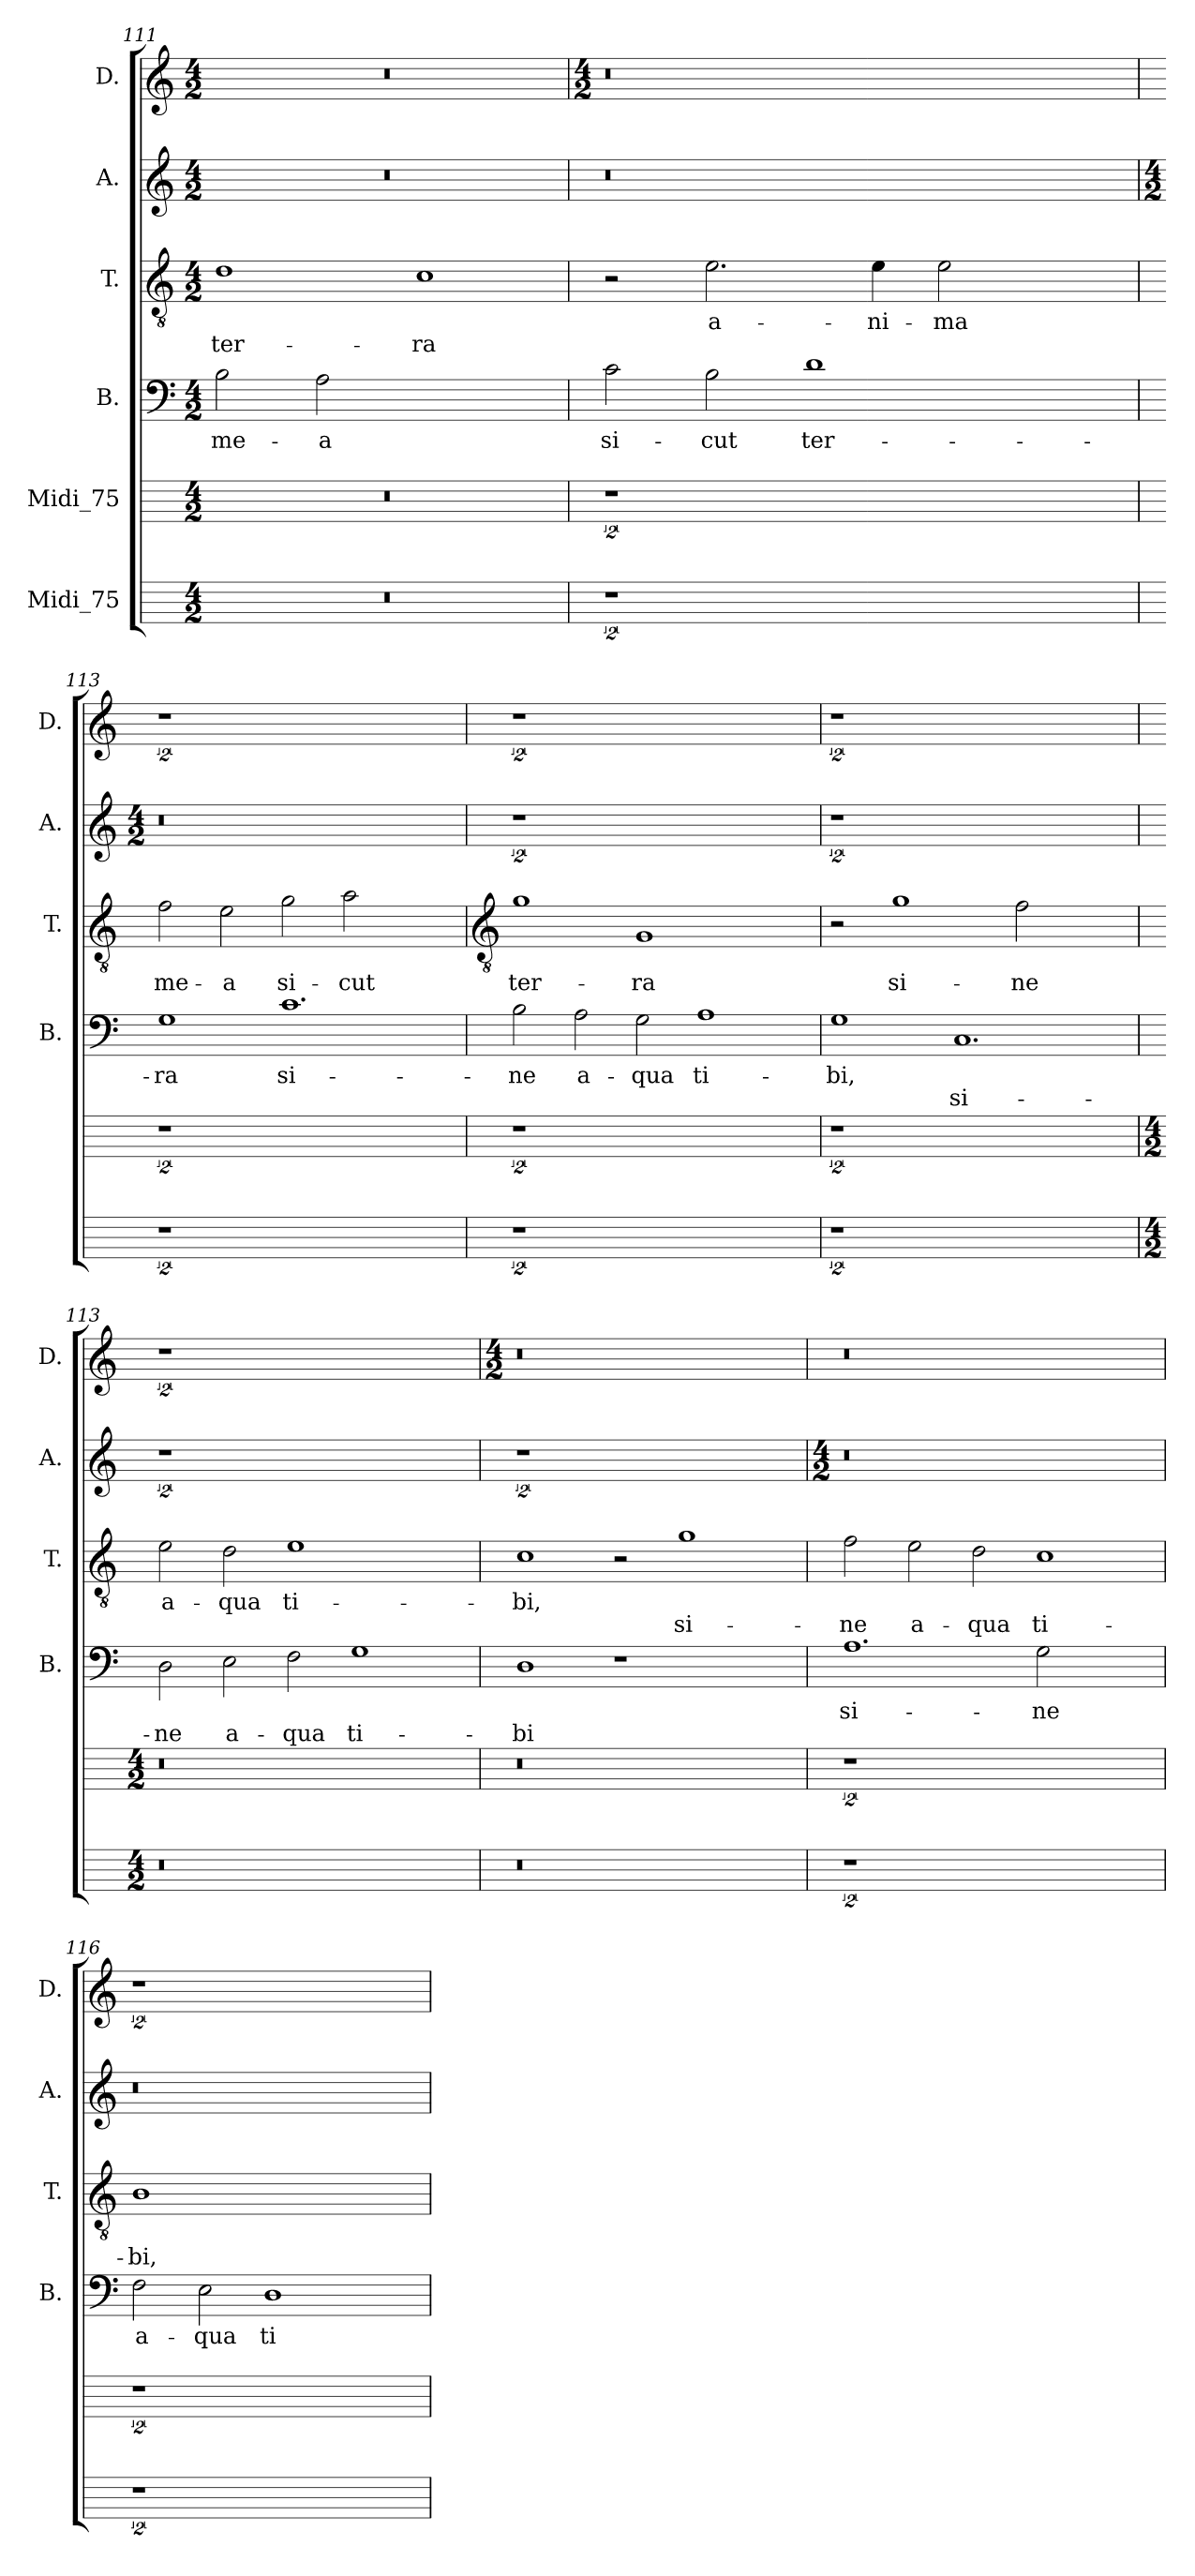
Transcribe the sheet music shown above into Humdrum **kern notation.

**kern	**kern	**kern	**text	**text	**kern	**text	**text	**kern	**kern
*part6	*part5	*part4	*part4	*part4	*part3	*part3	*part3	*part2	*part1
*staff6	*staff5	*staff4	*staff4	*staff4	*staff3	*staff3	*staff3	*staff2	*staff1
*I"Midi_75	*I"Midi_75	*I"B.	*	*	*I"T.	*	*	*I"A.	*I"D.
*	*	*I'B.	*	*	*I'T.	*	*	*I'A.	*I'D.
!!LO:LB:g=z
*	*	*clefF4	*	*	*clefGv2	*	*	*clefG2	*clefG2
*	*	*k[]	*	*	*k[]	*	*	*k[]	*k[]
*	*	*C:	*	*	*C:	*	*	*C:	*C:
*M4/2	*M4/2	*M4/2	*	*	*M4/2	*	*	*M4/2	*M4/2
=111	=111	=111	=111	=111	=111	=111	=111	=111	=111
!	!	!	!LO:LY:b	!	!	!	!LO:LY:b	!	!
0r	0r	2B	me-	.	1d	.	ter-	0r	0r
!	!	!	!LO:LY:b	!	!	!	!	!	!
.	.	2A	-a	.	.	.	.	.	.
!	!	!	!	!	!	!	!LO:LY:b	!	!
.	.	1ryy	.	.	1c	.	-ra	.	.
!!LO:LB:g=z
=112	=112	=112	=112	=112	=112	=112	=112	=112	=112
*	*	*	*	*	*	*	*	*	*M4/2
!	!	!	!LO:LY:b	!	!	!	!	!	!
2%5r	2%5r	2c	si-	.	2r	.	.	0r	0r
!	!	!	!LO:LY:b	!	!	!LO:LY:b	!	!	!
.	.	2B	-cut	.	2.e	a-	.	.	.
!	!	!	!LO:LY:b	!	!	!	!	!	!
.	.	1d	ter-	.	.	.	.	.	.
!	!	!	!	!	!	!LO:LY:b	!	!	!
.	.	.	.	.	4e	-ni-	.	.	.
!	!	!	!	!	!	!LO:LY:b	!	!	!
.	.	.	.	.	2e	-ma	.	.	.
.	.	2ryy	.	.	2ryy	.	.	2ryy	2ryy
!!LO:LB:g=z
=113	=113	=113	=113	=113	=113	=113	=113	=113	=113
*	*	*	*	*	*	*	*	*M4/2	*
!	!	!	!LO:LY:b	!	!	!LO:LY:b	!	!	!
2%5r	2%5r	1G	-ra	.	2f	me-	.	0r	2%5r
!	!	!	!	!	!	!LO:LY:b	!	!	!
.	.	.	.	.	2e	-a	.	.	.
!	!	!	!LO:LY:b	!	!	!LO:LY:b	!	!	!
.	.	1.c	si-	.	2g	si-	.	.	.
!	!	!	!	!	!	!LO:LY:b	!	!	!
.	.	.	.	.	2a	-cut	.	.	.
.	.	.	.	.	2ryy	.	.	2ryy	.
!!LO:LB:g=z
=113	=113	=113	=113	=113	=113	=113	=113	=113	=113
*	*	*	*	*	*clefGv2	*	*	*	*
!	!	!	!LO:LY:b	!	!	!LO:LY:b	!	!	!
2%5r	2%5r	2B	-ne	.	1g	ter-	.	2%5r	2%5r
!	!	!	!LO:LY:b	!	!	!	!	!	!
.	.	2A	a-	.	.	.	.	.	.
!	!	!	!LO:LY:b	!	!	!LO:LY:b	!	!	!
.	.	2G	-qua	.	1G	-ra	.	.	.
!	!	!	!LO:LY:b	!	!	!	!	!	!
.	.	1A	ti-	.	.	.	.	.	.
.	.	.	.	.	2ryy	.	.	.	.
=113	=113	=113	=113	=113	=113	=113	=113	=113	=113
!	!	!	!LO:LY:b	!	!	!	!	!	!
2%5r	2%5r	1G	-bi,	.	2r	.	.	2%5r	2%5r
!	!	!	!	!	!	!LO:LY:b	!	!	!
.	.	.	.	.	1g	si-	.	.	.
!	!	!	!	!LO:LY:b	!	!	!	!	!
.	.	1.C	.	si-	.	.	.	.	.
!	!	!	!	!	!	!LO:LY:b	!	!	!
.	.	.	.	.	2f	-ne	.	.	.
.	.	.	.	.	2ryy	.	.	.	.
!!LO:LB:g=z
=113	=113	=113	=113	=113	=113	=113	=113	=113	=113
*M4/2	*M4/2	*	*	*	*	*	*	*	*
!	!	!	!	!LO:LY:b	!	!LO:LY:b	!	!	!
0r	0r	2D	.	-ne	2e	a-	.	2%5r	2%5r
!	!	!	!	!LO:LY:b	!	!LO:LY:b	!	!	!
.	.	2E	.	a-	2d	-qua	.	.	.
!	!	!	!	!LO:LY:b	!	!LO:LY:b	!	!	!
.	.	2F	.	-qua	1e	ti-	.	.	.
!	!	!	!	!LO:LY:b	!	!	!	!	!
.	.	1G	.	ti-	.	.	.	.	.
2ryy	2ryy	.	.	.	2ryy	.	.	.	.
!!LO:LB:g=z
=114	=114	=114	=114	=114	=114	=114	=114	=114	=114
*	*	*	*	*	*	*	*	*	*M4/2
!	!	!	!	!LO:LY:b	!	!LO:LY:b	!	!	!
0r	0r	1D	.	-bi	1c	-bi,	.	2%5r	0r
.	.	1r	.	.	2r	.	.	.	.
!	!	!	!	!	!	!	!LO:LY:b	!	!
.	.	.	.	.	1g	.	si-	.	.
2ryy	2ryy	2ryy	.	.	.	.	.	.	2ryy
!!LO:LB:g=z
=115	=115	=115	=115	=115	=115	=115	=115	=115	=115
*	*	*	*	*	*	*	*	*M4/2	*
!	!	!	!LO:LY:b	!	!	!	!LO:LY:b	!	!
2%5r	2%5r	1.A	si-	.	2f	.	-ne	0r	0r
!	!	!	!	!	!	!	!LO:LY:b	!	!
.	.	.	.	.	2e	.	a-	.	.
!	!	!	!	!	!	!	!LO:LY:b	!	!
.	.	.	.	.	2d	.	-qua	.	.
!	!	!	!LO:LY:b	!	!	!	!LO:LY:b	!	!
.	.	2G	-ne	.	1c	.	ti-	.	.
.	.	2ryy	.	.	.	.	.	2ryy	2ryy
=116	=116	=116	=116	=116	=116	=116	=116	=116	=116
!	!	!	!LO:LY:b	!	!	!	!LO:LY:b	!	!
2%5r	2%5r	2F	a-	.	1B	.	-bi,	0r	2%5r
!	!	!	!LO:LY:b	!	!	!	!	!	!
.	.	2E	-qua	.	.	.	.	.	.
!	!	!	!LO:LY:b	!	!	!	!	!	!
.	.	1D	ti-	.	1.ryy	.	.	.	.
.	.	2ryy	.	.	.	.	.	2ryy	.
=	=	=	=	=	=	=	=	=	=
*-	*-	*-	*-	*-	*-	*-	*-	*-	*-
